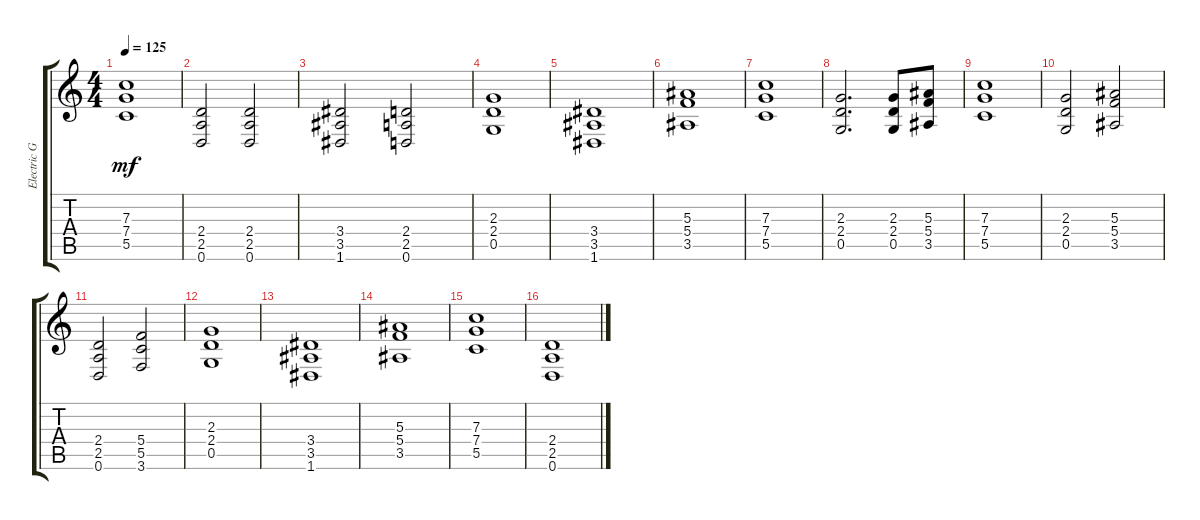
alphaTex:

\track ("Electric Guitar" "Electric G") {instrument distortionguitar}
\staff {score tabs}
\tuning (D4 A3 F3 C3 G2 D2) {hide}
\ts (4 4)
\tempo 125
\clef g2
\ks c
(7.3 7.4 5.5).1{dy mf} |
(2.4 2.5 0.6).2 (2.4 2.5 0.6).2 |
(3.4 3.5 1.6).2 (2.4 2.5 0.6).2 |
(2.3 2.4 0.5).1 |
(3.4 3.5 1.6).1 |
(5.3 5.4 3.5).1 |
(7.3 7.4 5.5).1 |
(2.3 2.4 0.5).2{d} (2.3 2.4 0.5).8 (5.3 5.4 3.5).8 |
(7.3 7.4 5.5).1 |
(2.3 2.4 0.5).2 (5.3 5.4 3.5).2 |
(2.4 2.5 0.6).2 (5.4 5.5 3.6).2 |
(2.3 2.4 0.5).1 |
(3.4 3.5 1.6).1 |
(5.3 5.4 3.5).1 |
(7.3 7.4 5.5).1 |
(2.4 2.5 0.6).1
